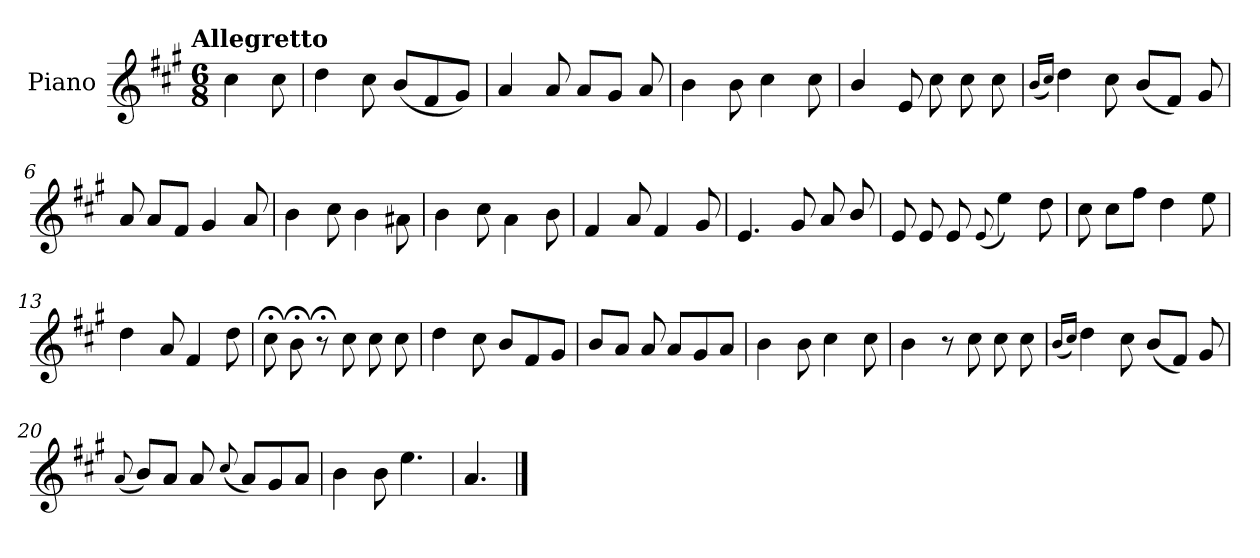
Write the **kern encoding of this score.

**kern
*part1
*staff1
*I"Piano
*I'Pno.
*clefG2
*k[f#c#g#]
!!LO:TX:omd:t=Allegretto
*M6/8
*MM116
=
4cc#\
8cc#\
=1
4dd\
8cc#\
(<8b/L
8f#/
8g#/J)
=2
4a/
8a/
8a/L
8g#/J
8a/
=3
4b\
8b\
4cc#\
8cc#\
!!LO:LB:g=z
=4
4b/
8e/
8cc#\
8cc#\
8cc#\
=5
(<16qqb/LL
16qqcc#/JJ)
4dd\
8cc#\
(<8b/L
8f#/J)
8g#/
=6
8a/
8a/L
8f#/J
4g#/
8a/
=7
4b\
8cc#\
4b\
8a#X\
=8
4b\
8cc#\
4a\
8b\
!!LO:LB:g=z
=9
4f#/
8a/
4f#/
8g#/
=10
4.e/
8g#/
8a/
8b/
=11
8e/
8e/
8e/
(<8qqe/
4ee\)
8dd\
=12
8cc#\
8cc#\L
8ff#\J
4dd\
8ee\
=13
4dd\
8a/
4f#/
8dd\
!!LO:LB:g=z
=14
8cc#;<\
8b;<\
8r;<
8cc#\
8cc#\
8cc#\
=15
4dd\
8cc#\
8b/L
8f#/
8g#/J
=16
8b/L
8a/J
8a/
8a/L
8g#/
8a/J
=17
4b\
8b\
4cc#\
8cc#\
=18
4b\
8r
8cc#\
8cc#\
8cc#\
!!LO:LB:g=z
=19
(<16qqb/LL
16qqcc#/JJ)
4dd\
8cc#\
(<8b/L
8f#/J)
8g#/
=20
(<8qqa/
8b/L)
8a/J
8a/
(<8qqcc#/
8a/L)
8g#/
8a/J
=21
4b\
8b\
4.ee\
=22
4.a/
==
*-
